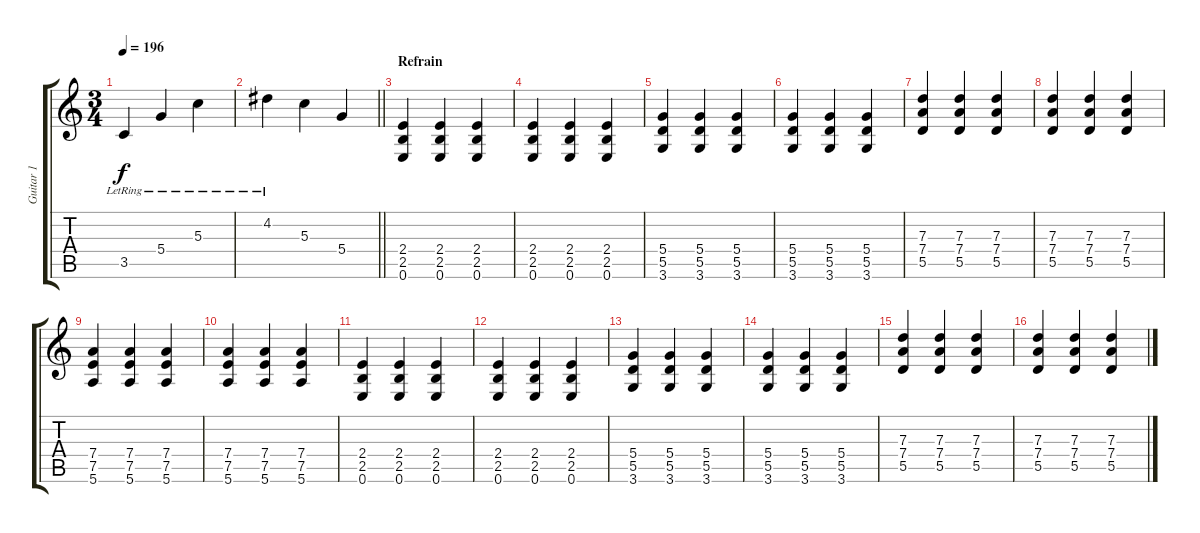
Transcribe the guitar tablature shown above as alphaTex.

\track ("Guitar 1" "Guitar 1") {instrument overdrivenguitar}
\staff {score tabs}
\tuning (E4 B3 G3 D3 A2 E2) {hide}
\ts (3 4)
\tempo 196
\clef g2
\ks c
3.5{lr}.4{dy f} 5.4{lr}.4 5.3{lr}.4 |
\barLineRight lightlight
4.2{lr}.4 5.3.4 5.4.4 |
\section ("" "Refrain")
(2.4 2.5 0.6).4{balance 8 instrument overdrivenguitar} (2.4 2.5 0.6).4 (2.4 2.5 0.6).4 |
(2.4 2.5 0.6).4 (2.4 2.5 0.6).4 (2.4 2.5 0.6).4 |
(5.4 5.5 3.6).4 (5.4 5.5 3.6).4 (5.4 5.5 3.6).4 |
(5.4 5.5 3.6).4 (5.4 5.5 3.6).4 (5.4 5.5 3.6).4 |
(7.3 7.4 5.5).4 (7.3 7.4 5.5).4 (7.3 7.4 5.5).4 |
(7.3 7.4 5.5).4 (7.3 7.4 5.5).4 (7.3 7.4 5.5).4 |
(7.4 7.5 5.6).4 (7.4 7.5 5.6).4 (7.4 7.5 5.6).4 |
(7.4 7.5 5.6).4 (7.4 7.5 5.6).4 (7.4 7.5 5.6).4 |
(2.4 2.5 0.6).4 (2.4 2.5 0.6).4 (2.4 2.5 0.6).4 |
(2.4 2.5 0.6).4 (2.4 2.5 0.6).4 (2.4 2.5 0.6).4 |
(5.4 5.5 3.6).4 (5.4 5.5 3.6).4 (5.4 5.5 3.6).4 |
(5.4 5.5 3.6).4 (5.4 5.5 3.6).4 (5.4 5.5 3.6).4 |
(7.3 7.4 5.5).4 (7.3 7.4 5.5).4 (7.3 7.4 5.5).4 |
(7.3 7.4 5.5).4 (7.3 7.4 5.5).4 (7.3 7.4 5.5).4
